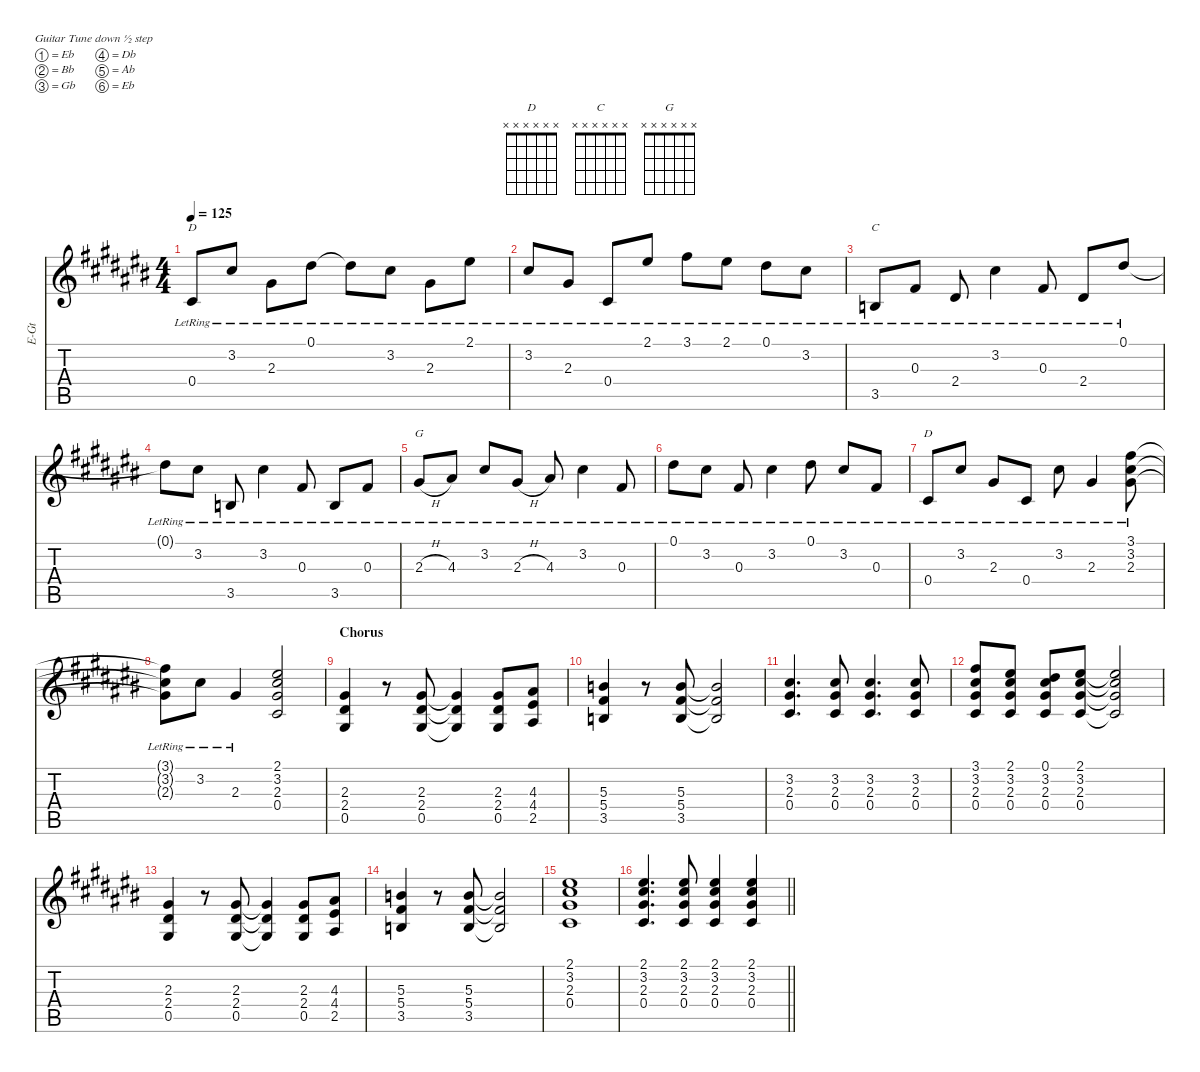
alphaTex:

\hideDynamics
\bracketExtendMode nobrackets
\otherSystemsTrackNameOrientation horizontal
\track ("Guitar 3 (Slash)" "E-Gt") {defaultSystemsLayout 8 instrument electricguitarjazz}
\staff {score tabs}
\tuning (Eb4 Bb3 Gb3 Db3 Ab2 Eb2)
\chord ("D" x x x x x x)
\chord ("C" x x x x x x)
\chord ("G" x x x x x x)
\ts (4 4)
\tempo 125
\clef g2
\ks c#
0.4{lr acc #}.8{ch "D" dy f beam Up} 3.2{lr acc #}.8{beam Up} 2.3{lr acc #}.8{beam Down} 0.1{lr acc #}.8{beam Down} 0.1{lr t acc #}.8{beam Down} 3.2{lr acc #}.8{beam Down} 2.3{lr acc #}.8{beam Down} 2.1{lr acc #}.8{beam Down} |
3.2{lr acc #}.8{beam Up} 2.3{lr acc #}.8{beam Up} 0.4{lr acc #}.8{beam Up} 2.1{lr acc #}.8{beam Up} 3.1{lr acc #}.8{beam Down} 2.1{lr acc #}.8{beam Down} 0.1{lr acc #}.8{beam Down} 3.2{lr acc #}.8{beam Down} |
3.5{lr acc forcenatural}.8{ch "C" beam Up} 0.3{lr acc #}.8{beam Up} 2.4{lr acc #}.8{beam Up} 3.2{lr acc #}.4{beam Down} 0.3{lr acc #}.8{beam Up} 2.4{lr acc #}.8{beam Up} 0.1{lr acc #}.8{beam Up} |
0.1{lr t acc #}.8{beam Down} 3.2{lr acc #}.8{beam Down} 3.5{lr acc forcenatural}.8{beam Up} 3.2{lr acc #}.4{beam Down} 0.3{lr acc #}.8{beam Up} 3.5{lr acc forcenatural}.8{beam Up} 0.3{lr acc #}.8{beam Up} |
2.3{h lr acc #}.8{ch "G" beam Up} 4.3{lr acc #}.8{beam Up} 3.2{lr acc #}.8{beam Up} 2.3{h lr acc #}.8{beam Up} 4.3{lr acc #}.8{beam Up} 3.2{lr acc #}.4{beam Down} 0.3{lr acc #}.8{beam Up} |
0.1{lr acc #}.8{beam Down} 3.2{lr acc #}.8{beam Down} 0.3{lr acc #}.8{beam Up} 3.2{lr acc #}.4{beam Down} 0.1{lr acc #}.8{beam Down} 3.2{lr acc #}.8{beam Up} 0.3{lr acc #}.8{beam Up} |
0.4{lr acc #}.8{ch "D" beam Up} 3.2{lr acc #}.8{beam Up} 2.3{lr acc #}.8{beam Up} 0.4{lr acc #}.8{beam Up} 3.2{lr acc #}.8{beam Down} 2.3{lr acc #}.4{beam Up} (3.1{lr acc #} 3.2{lr acc #} 2.3{lr acc #}).8{beam Down} |
(3.1{lr t acc #} 3.2{lr t acc #} 2.3{lr t acc #}).8{beam Down} 3.2{lr acc #}.8{beam Down} 2.3{lr acc #}.4{beam Up} (2.1{acc #} 3.2{acc #} 2.3{acc #} 0.4{acc #}).2{beam Up} |
\section ("" "Chorus")
(2.3{acc #} 2.4{acc #} 0.5{acc #}).4{instrument electricguitarjazz beam Up} r.8{beam Up} (2.3{acc #} 2.4{acc #} 0.5{acc #}).8{beam Up} (2.3{t acc #} 2.4{t acc #} 0.5{t acc #}).4{beam Up} (2.3{acc #} 2.4{acc #} 0.5{acc #}).8{beam Up} (4.3{acc #} 4.4{acc #} 2.5{acc #}).8{beam Up} |
(5.3{acc forcenatural} 5.4{acc #} 3.5{acc forcenatural}).4{beam Up} r.8{beam Up} (5.3{acc forcenatural} 5.4{acc #} 3.5{acc forcenatural}).8{beam Up} (5.3{t acc forcenatural} 5.4{t acc #} 3.5{t acc forcenatural}).2{beam Up} |
(3.2{acc #} 2.3{acc #} 0.4{acc #}).4{d beam Up} (3.2{acc #} 2.3{acc #} 0.4{acc #}).8{beam Up} (3.2{acc #} 2.3{acc #} 0.4{acc #}).4{d beam Up} (3.2{acc #} 2.3{acc #} 0.4{acc #}).8{beam Up} |
(3.1{acc #} 3.2{acc #} 2.3{acc #} 0.4{acc #}).8{beam Up} (2.1{acc #} 3.2{acc #} 2.3{acc #} 0.4{acc #}).8{beam Up} (0.1{acc #} 3.2{acc #} 2.3{acc #} 0.4{acc #}).8{beam Up} (2.1{acc #} 3.2{acc #} 2.3{acc #} 0.4{acc #}).8{beam Up} (2.1{t acc #} 3.2{t acc #} 2.3{t acc #} 0.4{t acc #}).2{beam Up} |
(2.3{acc #} 2.4{acc #} 0.5{acc #}).4{beam Up} r.8{beam Up} (2.3{acc #} 2.4{acc #} 0.5{acc #}).8{beam Up} (2.3{t acc #} 2.4{t acc #} 0.5{t acc #}).4{beam Up} (2.3{acc #} 2.4{acc #} 0.5{acc #}).8{beam Up} (4.3{acc #} 4.4{acc #} 2.5{acc #}).8{beam Up} |
(5.3{acc forcenatural} 5.4{acc #} 3.5{acc forcenatural}).4{beam Up} r.8{beam Up} (5.3{acc forcenatural} 5.4{acc #} 3.5{acc forcenatural}).8{beam Up} (5.3{t acc forcenatural} 5.4{t acc #} 3.5{t acc forcenatural}).2{beam Up} |
(2.1{acc #} 3.2{acc #} 2.3{acc #} 0.4{acc #}).1{dy mp beam Up} |
\barLineRight lightlight
(2.1{acc #} 3.2{acc #} 2.3{acc #} 0.4{acc #}).4{d beam Up} (2.1{acc #} 3.2{acc #} 2.3{acc #} 0.4{acc #}).8{beam Up} (2.1{acc #} 3.2{acc #} 2.3{acc #} 0.4{acc #}).4{beam Up} (2.1{acc #} 3.2{acc #} 2.3{acc #} 0.4{acc #}).4{beam Up}
